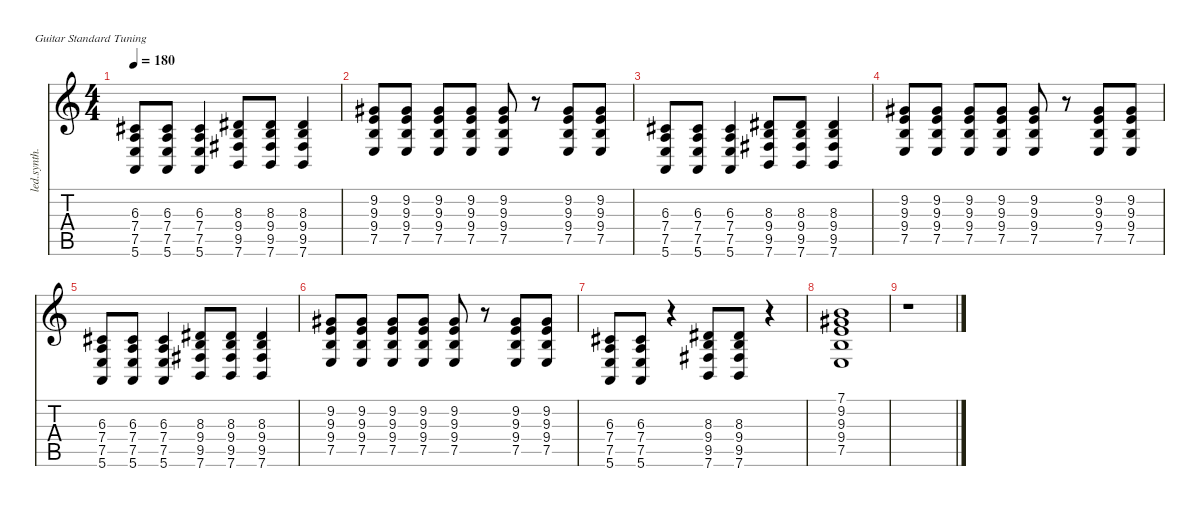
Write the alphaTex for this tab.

\defaultSystemsLayout 4
\hideDynamics
\bracketExtendMode nobrackets
\otherSystemsTrackNameOrientation horizontal
\track ("Keyboard: Tsugumi Kotobuki" "led.synth.") {instrument lead1square}
\staff {score tabs}
\tuning (E4 B3 G3 D3 A2 E2)
\ts (4 4)
\tempo 180
\clef g2
\ks c
(6.3{acc #} 7.4 7.5 5.6).8{dy f} (6.3{acc #} 7.4 7.5 5.6).8 (6.3{acc #} 7.4 7.5 5.6).4 (8.3{acc #} 9.4 9.5{acc #} 7.6).8 (8.3{acc #} 9.4 9.5{acc #} 7.6).8 (8.3{acc #} 9.4 9.5{acc #} 7.6).4 |
(9.2{acc #} 9.3 9.4 7.5).8 (9.2{acc #} 9.3 9.4 7.5).8 (9.2{acc #} 9.3 9.4 7.5).8 (9.2{acc #} 9.3 9.4 7.5).8 (9.2{acc #} 9.3 9.4 7.5).8 r.8 (9.2{acc #} 9.3 9.4 7.5).8 (9.2{acc #} 9.3 9.4 7.5).8 |
(6.3{acc #} 7.4 7.5 5.6).8 (6.3{acc #} 7.4 7.5 5.6).8 (6.3{acc #} 7.4 7.5 5.6).4 (8.3{acc #} 9.4 9.5{acc #} 7.6).8 (8.3{acc #} 9.4 9.5{acc #} 7.6).8 (8.3{acc #} 9.4 9.5{acc #} 7.6).4 |
(9.2{acc #} 9.3 9.4 7.5).8 (9.2{acc #} 9.3 9.4 7.5).8 (9.2{acc #} 9.3 9.4 7.5).8 (9.2{acc #} 9.3 9.4 7.5).8 (9.2{acc #} 9.3 9.4 7.5).8 r.8 (9.2{acc #} 9.3 9.4 7.5).8 (9.2{acc #} 9.3 9.4 7.5).8 |
(6.3{acc #} 7.4 7.5 5.6).8 (6.3{acc #} 7.4 7.5 5.6).8 (6.3{acc #} 7.4 7.5 5.6).4 (8.3{acc #} 9.4 9.5{acc #} 7.6).8 (8.3{acc #} 9.4 9.5{acc #} 7.6).8 (8.3{acc #} 9.4 9.5{acc #} 7.6).4 |
(9.2{acc #} 9.3 9.4 7.5).8 (9.2{acc #} 9.3 9.4 7.5).8 (9.2{acc #} 9.3 9.4 7.5).8 (9.2{acc #} 9.3 9.4 7.5).8 (9.2{acc #} 9.3 9.4 7.5).8 r.8 (9.2{acc #} 9.3 9.4 7.5).8 (9.2{acc #} 9.3 9.4 7.5).8 |
(6.3{acc #} 7.4 7.5 5.6).8 (6.3{acc #} 7.4 7.5 5.6).8 r.4 (8.3{acc #} 9.4 9.5{acc #} 7.6).8 (8.3{acc #} 9.4 9.5{acc #} 7.6).8 r.4 |
(7.1 9.2{acc #} 9.3 9.4 7.5).1 |
r.1
